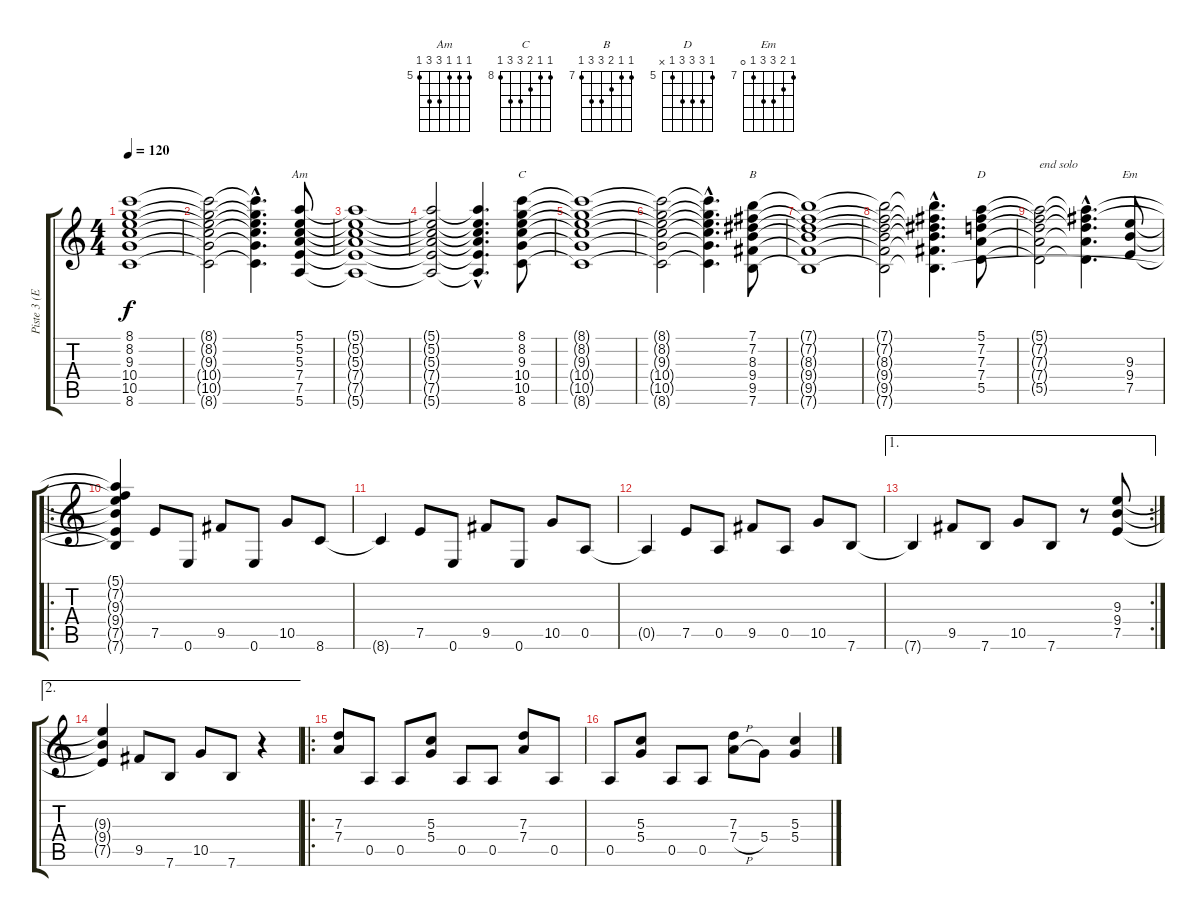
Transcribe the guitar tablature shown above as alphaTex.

\track ("Piste 3 (Electric Eye)" "Piste 3 (E") {instrument distortionguitar}
\staff {score tabs}
\tuning (E4 B3 G3 D3 A2 E2) {hide}
\chord ("Am" 5 5 5 7 7 5) {firstfret 5}
\chord ("C" 8 8 9 10 10 8) {firstfret 8}
\chord ("B" 7 7 8 9 9 7) {firstfret 7}
\chord ("D" 5 7 7 7 5 x) {firstfret 5}
\chord ("Em" 7 8 9 9 7 0) {firstfret 7}
\ts (4 4)
\tempo 120
\clef g2
\ks c
(8.1{t} 8.2{t} 9.3{t} 10.4{t} 10.5{t} 8.6{t}).1{dy f} |
(8.1{t} 8.2{t} 9.3{t} 10.4{t} 10.5{t} 8.6{t}).2 (8.1{hac t} 8.2{hac t} 9.3{hac t} 10.4{hac t} 10.5{hac t} 8.6{hac t}).4{d} (5.1 5.2 5.3 7.4 7.5 5.6).8{ch "Am"} |
(5.1{t} 5.2{t} 5.3{t} 7.4{t} 7.5{t} 5.6{t}).1 |
(5.1{t} 5.2{t} 5.3{t} 7.4{t} 7.5{t} 5.6{t}).2 (5.1{hac t} 5.2{hac t} 5.3{hac t} 7.4{hac t} 7.5{hac t} 5.6{hac t}).4{d} (8.1 8.2 9.3 10.4 10.5 8.6).8{ch "C"} |
(8.1{t} 8.2{t} 9.3{t} 10.4{t} 10.5{t} 8.6{t}).1 |
(8.1{t} 8.2{t} 9.3{t} 10.4{t} 10.5{t} 8.6{t}).2 (8.1{hac t} 8.2{hac t} 9.3{hac t} 10.4{hac t} 10.5{hac t} 8.6{hac t}).4{d} (7.1 7.2 8.3 9.4 9.5 7.6).8{ch "B"} |
(7.1{t} 7.2{t} 8.3{t} 9.4{t} 9.5{t} 7.6{t}).1 |
(7.1{t} 7.2{t} 8.3{t} 9.4{t} 9.5{t} 7.6{t}).2 (7.1{hac t} 7.2{hac t} 8.3{hac t} 9.4{hac t} 9.5{hac t} 7.6{hac t}).4{d} (5.1 7.2 7.3 7.4 5.5).8{ch "D"} |
(5.1{t} 7.2{t} 7.3{t} 7.4{t} 5.5{t}).2{txt "end solo"} (5.1{hac t} 7.2{hac t} 7.3{hac t} 7.4{hac t} 5.5{hac t}).4{d} (9.3 9.4 7.5).8{ch "Em"} |
\ro
(5.1{t} 7.2{t} 9.3{t} 9.4{t} 7.5{t} 7.6{t}).4 7.5.8 0.6.8 9.5.8 0.6.8 10.5.8 8.6.8 |
8.6{t}.4 7.5.8 0.6.8 9.5.8 0.6.8 10.5.8 0.5.8 |
0.5{t}.4 7.5.8 0.5.8 9.5.8 0.5.8 10.5.8 7.6.8 |
\ae 1
\rc 2
7.6{t}.4 9.5.8 7.6.8 10.5.8 7.6.8 r.8 (9.3 9.4 7.5).8 |
\ae 2
(9.3{t} 9.4{t} 7.5{t}).4 9.5.8 7.6.8 10.5.8 7.6.8 r.4 |
\ro
(7.3 7.4).8 0.5.8 0.5.8 (5.3 5.4).8 0.5.8 0.5.8 (7.3 7.4).8 0.5.8 |
0.5.8 (5.3 5.4).8 0.5.8 0.5.8 (7.3 7.4{h}).8 5.4.8 (5.3 5.4).4
